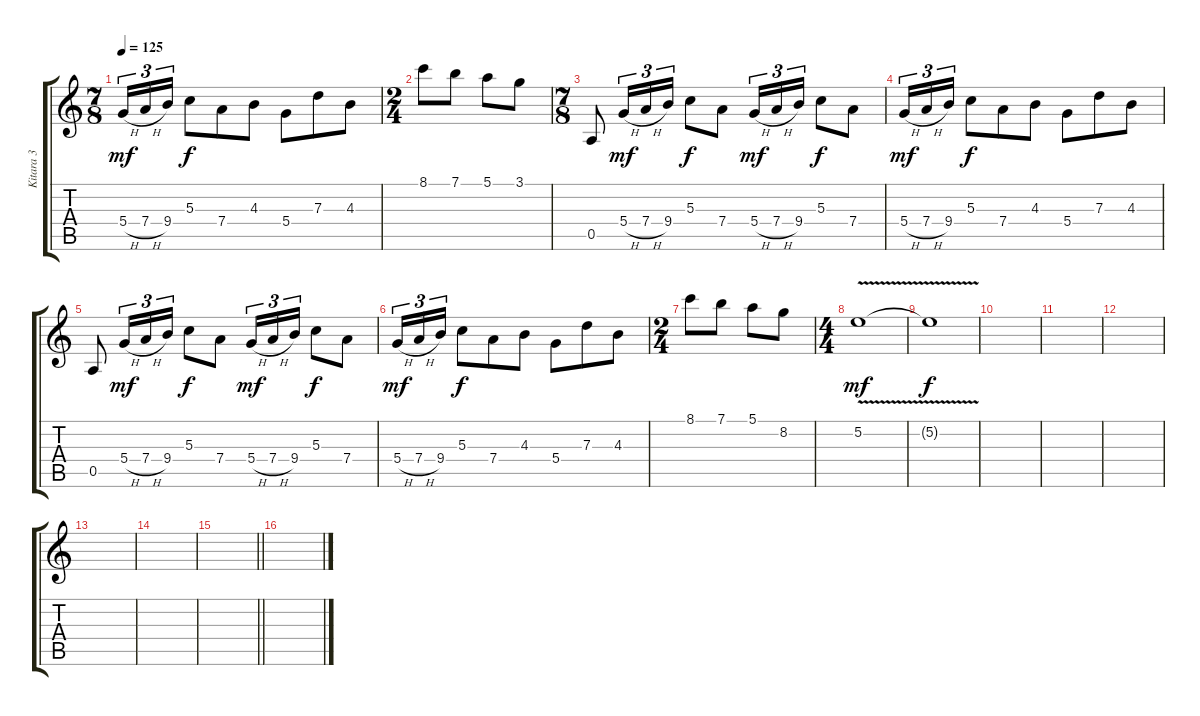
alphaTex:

\track ("Kitara 3" "Kitara 3") {instrument overdrivenguitar}
\staff {score tabs}
\tuning (E4 B3 G3 D3 A2 E2) {hide}
\ts (7 8)
\tempo 125
\clef g2
\ks c
5.4{h}.16{tu (3 2) dy mf} 7.4{h}.16{tu (3 2)} 9.4.16{tu (3 2)} 5.3.8{dy f} 7.4.8 4.3.8 5.4.8 7.3.8 4.3.8 |
\ts (2 4)
8.1.8 7.1.8 5.1.8 3.1.8 |
\ts (7 8)
0.5.8 5.4{h}.16{tu (3 2) dy mf} 7.4{h}.16{tu (3 2)} 9.4.16{tu (3 2)} 5.3.8{dy f} 7.4.8 5.4{h}.16{tu (3 2) dy mf} 7.4{h}.16{tu (3 2)} 9.4.16{tu (3 2)} 5.3.8{dy f} 7.4.8 |
5.4{h}.16{tu (3 2) dy mf} 7.4{h}.16{tu (3 2)} 9.4.16{tu (3 2)} 5.3.8{dy f} 7.4.8 4.3.8 5.4.8 7.3.8 4.3.8 |
0.5.8 5.4{h}.16{tu (3 2) dy mf} 7.4{h}.16{tu (3 2)} 9.4.16{tu (3 2)} 5.3.8{dy f} 7.4.8 5.4{h}.16{tu (3 2) dy mf} 7.4{h}.16{tu (3 2)} 9.4.16{tu (3 2)} 5.3.8{dy f} 7.4.8 |
5.4{h}.16{tu (3 2) dy mf} 7.4{h}.16{tu (3 2)} 9.4.16{tu (3 2)} 5.3.8{dy f} 7.4.8 4.3.8 5.4.8 7.3.8 4.3.8 |
\ts (2 4)
8.1.8 7.1.8 5.1.8 8.2.8 |
\ts (4 4)
5.2{v}.1{dy mf volume 4} |
5.2{t}.1{dy f} |
|
|
|
|
|
\barLineRight lightlight
|
\section ("" "")
